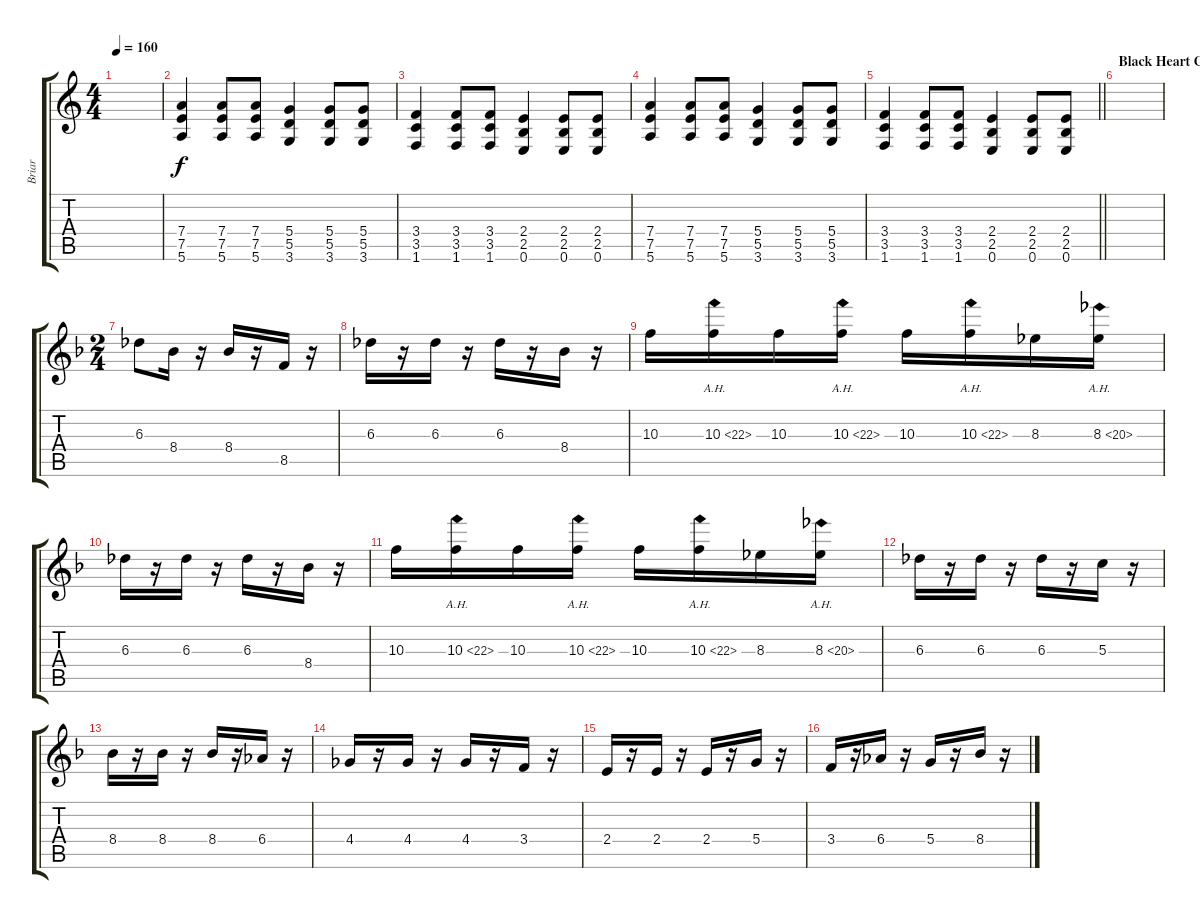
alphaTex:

\track ("Briar" "Briar") {instrument overdrivenguitar}
\staff {score tabs}
\tuning (E4 B3 G3 D3 A2 E2) {hide}
\ts (4 4)
\tempo 160
\clef g2
\ks c
|
(7.4 7.5 5.6).4 (7.4 7.5 5.6).8 (7.4 7.5 5.6).8 (5.4 5.5 3.6).4 (5.4 5.5 3.6).8 (5.4 5.5 3.6).8 |
(3.4 3.5 1.6).4 (3.4 3.5 1.6).8 (3.4 3.5 1.6).8 (2.4 2.5 0.6).4 (2.4 2.5 0.6).8 (2.4 2.5 0.6).8 |
(7.4 7.5 5.6).4 (7.4 7.5 5.6).8 (7.4 7.5 5.6).8 (5.4 5.5 3.6).4 (5.4 5.5 3.6).8 (5.4 5.5 3.6).8 |
\barLineRight lightlight
(3.4 3.5 1.6).4 (3.4 3.5 1.6).8 (3.4 3.5 1.6).8 (2.4 2.5 0.6).4 (2.4 2.5 0.6).8 (2.4 2.5 0.6).8 |
\section ("" "Black Heart Chorus")
|
\ts (2 4)
\ks f
6.3.8 8.4.16 r.16 8.4.16 r.16 8.5.16 r.16 |
6.3.16 r.16 6.3.16 r.16 6.3.16 r.16 8.4.16 r.16 |
10.3.16 10.3{ah 12}.16 10.3.16 10.3{ah 12}.16 10.3.16 10.3{ah 12}.16 8.3.16 8.3{ah 12}.16 |
6.3.16 r.16 6.3.16 r.16 6.3.16 r.16 8.4.16 r.16 |
10.3.16 10.3{ah 12}.16 10.3.16 10.3{ah 12}.16 10.3.16 10.3{ah 12}.16 8.3.16 8.3{ah 12}.16 |
6.3.16 r.16 6.3.16 r.16 6.3.16 r.16 5.3.16 r.16 |
8.4.16 r.16 8.4.16 r.16 8.4.16 r.16 6.4.16 r.16 |
4.4.16 r.16 4.4.16 r.16 4.4.16 r.16 3.4.16 r.16 |
2.4.16 r.16 2.4.16 r.16 2.4.16 r.16 5.4.16 r.16 |
3.4.16 r.16 6.4.16 r.16 5.4.16 r.16 8.4.16 r.16
